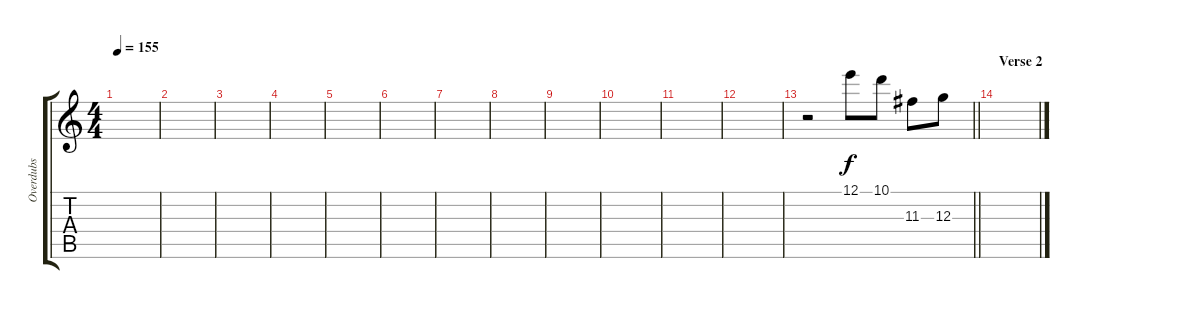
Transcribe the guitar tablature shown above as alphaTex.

\track ("Overdubs" "Overdubs") {instrument overdrivenguitar}
\staff {score tabs}
\tuning (E4 B3 G3 D3 A2 D2) {hide}
\ts (4 4)
\tempo 155
\clef g2
\ks c
|
|
|
|
|
|
|
|
|
|
|
|
\barLineRight lightlight
r.2 12.1.8 10.1.8 11.3.8 12.3.8 |
\section ("" "Verse 2")
